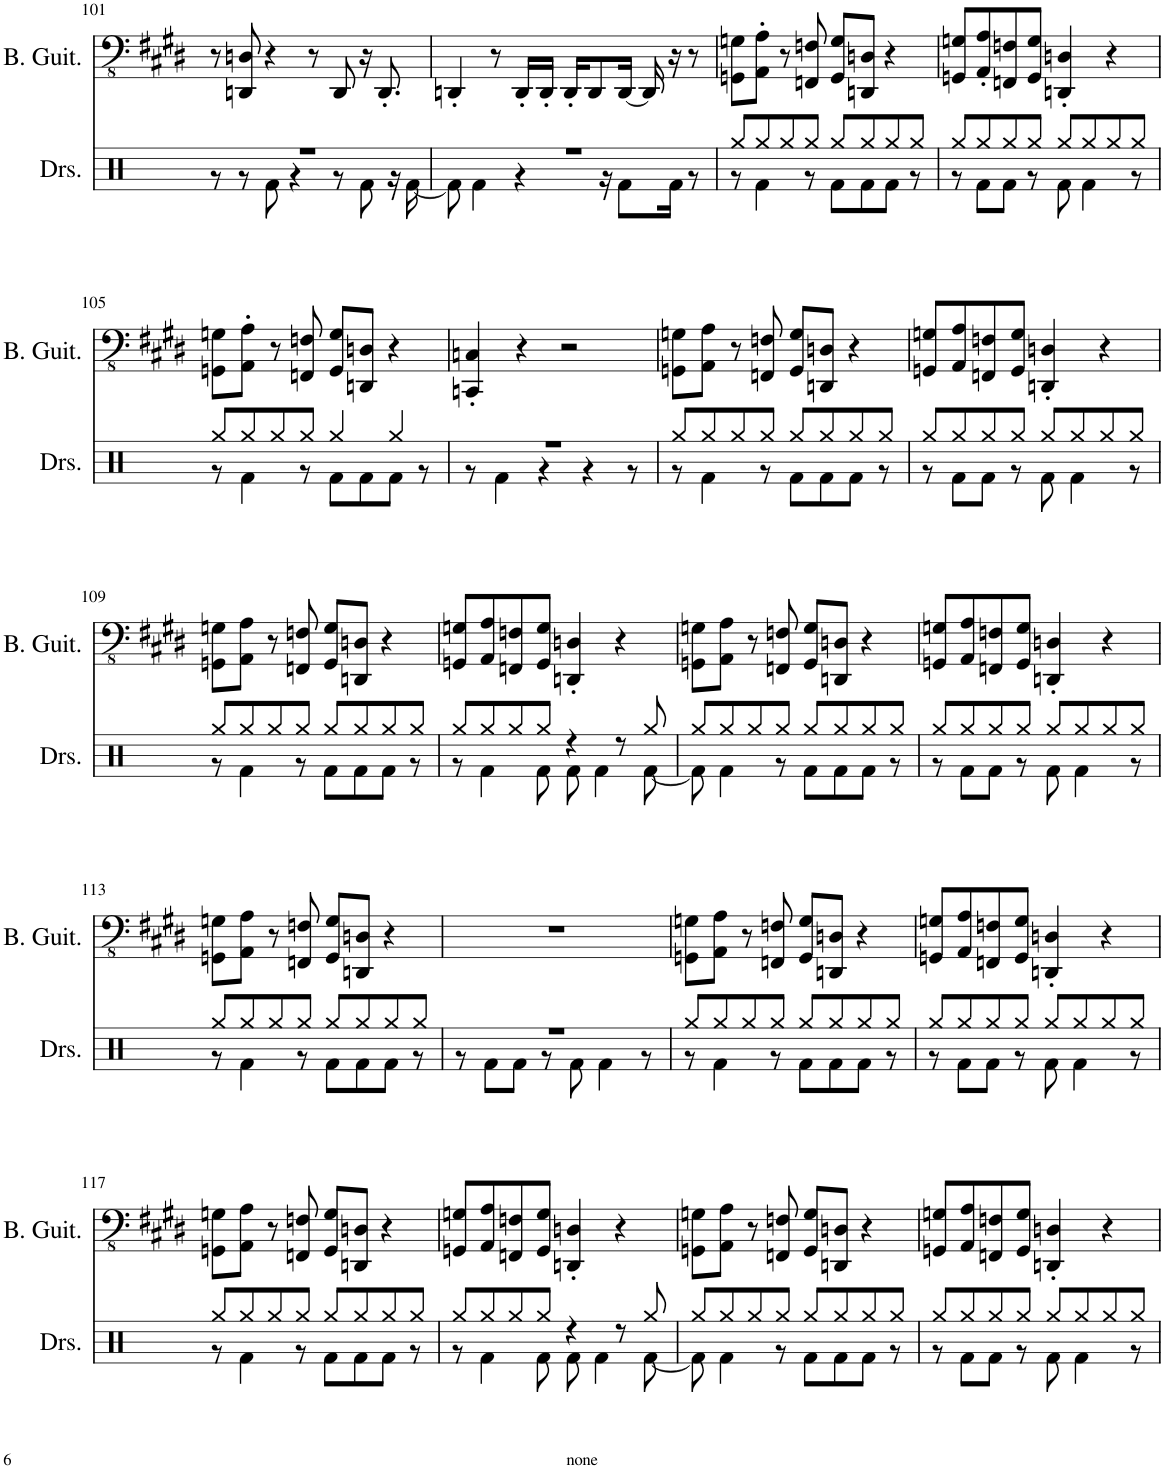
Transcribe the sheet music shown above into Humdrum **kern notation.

**kern	**kern
*part2	*part1
*staff2	*staff1
*I"Drumset	*I"Bass Guitar
*I'Drs.	*I'B. Guit.
!!LO:PB:g=z
*clefX	*clefFv4
*k[]	*k[f#c#g#d#]
*M4/4	*M4/4
=101	=101
*^	*
1r	8r	8r
.	8r	8DDDn/ 8DDn/
.	8Rf\	4r
.	4r	.
.	.	8r
.	8r	8DDD/
.	8Rf\	16r
.	.	8.DDD'/
.	16r	.
.	[16Rf\	.
=102	=102	=102
1r	8Rf\]	4DDDn'/
.	4Rf\	.
.	.	8r
.	4r	16DDD'/LL
.	.	16DDD'/JJ
.	.	16DDD'/KL
.	.	8DDD/
.	16r	.
.	8Rf\L	[16DDD/Jk
.	.	16DDD/]
.	16Rf\Jk	16r
.	8r	8r
=103	=103	=103
8Rgg/L	8r	8GGGn\ 8GGn\L
8Rgg/	4Rf\	8AAA\' 8AA\'J
8Rgg/	.	8r
8Rgg/J	8r	8FFFn/ 8FFn/
8Rgg/L	8Rf\L	8GGG/ 8GG/L
8Rgg/	8Rf\	8DDDn/ 8DDn/J
8Rgg/	8Rf\J	4r
8Rgg/J	8r	.
=104	=104	=104
8Rgg/L	8r	8GGGn/ 8GGn/L
8Rgg/	8Rf\L	8AAA/' 8AA/'
8Rgg/	8Rf\J	8FFFn/ 8FFn/
8Rgg/J	8r	8GGG/ 8GG/J
8Rgg/L	8Rf\	4DDDn/' 4DDn/'
8Rgg/	4Rf\	.
8Rgg/	.	4r
8Rgg/J	8r	.
!!LO:LB:g=z
=105	=105	=105
8Rgg/L	8r	8GGGn\ 8GGn\L
8Rgg/	4Rf\	8AAA\' 8AA\'J
8Rgg/	.	8r
8Rgg/J	8r	8FFFn/ 8FFn/
4Rgg/	8Rf\L	8GGG/ 8GG/L
.	8Rf\	8DDDn/ 8DDn/J
4Rgg/	8Rf\J	4r
.	8r	.
=106	=106	=106
1r	8r	4CCCn/' 4CCn/'
.	4Rf\	.
.	.	4r
.	4r	.
.	.	2r
.	4r	.
.	8r	.
=107	=107	=107
8Rgg/L	8r	8GGGn\ 8GGn\L
8Rgg/	4Rf\	8AAA\ 8AA\J
8Rgg/	.	8r
8Rgg/J	8r	8FFFn/ 8FFn/
8Rgg/L	8Rf\L	8GGG/ 8GG/L
8Rgg/	8Rf\	8DDDn/ 8DDn/J
8Rgg/	8Rf\J	4r
8Rgg/J	8r	.
=108	=108	=108
8Rgg/L	8r	8GGGn/ 8GGn/L
8Rgg/	8Rf\L	8AAA/ 8AA/
8Rgg/	8Rf\J	8FFFn/ 8FFn/
8Rgg/J	8r	8GGG/ 8GG/J
8Rgg/L	8Rf\	4DDDn/' 4DDn/'
8Rgg/	4Rf\	.
8Rgg/	.	4r
8Rgg/J	8r	.
!!LO:LB:g=z
=109	=109	=109
8Rgg/L	8r	8GGGn\ 8GGn\L
8Rgg/	4Rf\	8AAA\ 8AA\J
8Rgg/	.	8r
8Rgg/J	8r	8FFFn/ 8FFn/
8Rgg/L	8Rf\L	8GGG/ 8GG/L
8Rgg/	8Rf\	8DDDn/ 8DDn/J
8Rgg/	8Rf\J	4r
8Rgg/J	8r	.
=110	=110	=110
8Rgg/L	8r	8GGGn/ 8GGn/L
8Rgg/	4Rf\	8AAA/ 8AA/
8Rgg/	.	8FFFn/ 8FFn/
8Rgg/J	8Rf\	8GGG/ 8GG/J
4r	8Rf\	4DDDn/' 4DDn/'
.	4Rf\	.
8r	.	4r
8Rgg/	[8Rf\	.
=111	=111	=111
8Rgg/L	8Rf\]	8GGGn\ 8GGn\L
8Rgg/	4Rf\	8AAA\ 8AA\J
8Rgg/	.	8r
8Rgg/J	8r	8FFFn/ 8FFn/
8Rgg/L	8Rf\L	8GGG/ 8GG/L
8Rgg/	8Rf\	8DDDn/ 8DDn/J
8Rgg/	8Rf\J	4r
8Rgg/J	8r	.
=112	=112	=112
8Rgg/L	8r	8GGGn/ 8GGn/L
8Rgg/	8Rf\L	8AAA/ 8AA/
8Rgg/	8Rf\J	8FFFn/ 8FFn/
8Rgg/J	8r	8GGG/ 8GG/J
8Rgg/L	8Rf\	4DDDn/' 4DDn/'
8Rgg/	4Rf\	.
8Rgg/	.	4r
8Rgg/J	8r	.
!!LO:LB:g=z
=113	=113	=113
8Rgg/L	8r	8GGGn\ 8GGn\L
8Rgg/	4Rf\	8AAA\ 8AA\J
8Rgg/	.	8r
8Rgg/J	8r	8FFFn/ 8FFn/
8Rgg/L	8Rf\L	8GGG/ 8GG/L
8Rgg/	8Rf\	8DDDn/ 8DDn/J
8Rgg/	8Rf\J	4r
8Rgg/J	8r	.
=114	=114	=114
1r	8r	1r
.	8Rf\L	.
.	8Rf\J	.
.	8r	.
.	8Rf\	.
.	4Rf\	.
.	8r	.
=115	=115	=115
8Rgg/L	8r	8GGGn\ 8GGn\L
8Rgg/	4Rf\	8AAA\ 8AA\J
8Rgg/	.	8r
8Rgg/J	8r	8FFFn/ 8FFn/
8Rgg/L	8Rf\L	8GGG/ 8GG/L
8Rgg/	8Rf\	8DDDn/ 8DDn/J
8Rgg/	8Rf\J	4r
8Rgg/J	8r	.
=116	=116	=116
8Rgg/L	8r	8GGGn/ 8GGn/L
8Rgg/	8Rf\L	8AAA/ 8AA/
8Rgg/	8Rf\J	8FFFn/ 8FFn/
8Rgg/J	8r	8GGG/ 8GG/J
8Rgg/L	8Rf\	4DDDn/' 4DDn/'
8Rgg/	4Rf\	.
8Rgg/	.	4r
8Rgg/J	8r	.
!!LO:LB:g=z
=117	=117	=117
8Rgg/L	8r	8GGGn\ 8GGn\L
8Rgg/	4Rf\	8AAA\ 8AA\J
8Rgg/	.	8r
8Rgg/J	8r	8FFFn/ 8FFn/
8Rgg/L	8Rf\L	8GGG/ 8GG/L
8Rgg/	8Rf\	8DDDn/ 8DDn/J
8Rgg/	8Rf\J	4r
8Rgg/J	8r	.
=118	=118	=118
8Rgg/L	8r	8GGGn/ 8GGn/L
8Rgg/	4Rf\	8AAA/ 8AA/
8Rgg/	.	8FFFn/ 8FFn/
8Rgg/J	8Rf\	8GGG/ 8GG/J
4r	8Rf\	4DDDn/' 4DDn/'
.	4Rf\	.
8r	.	4r
8Rgg/	[8Rf\	.
=119	=119	=119
8Rgg/L	8Rf\]	8GGGn\ 8GGn\L
8Rgg/	4Rf\	8AAA\ 8AA\J
8Rgg/	.	8r
8Rgg/J	8r	8FFFn/ 8FFn/
8Rgg/L	8Rf\L	8GGG/ 8GG/L
8Rgg/	8Rf\	8DDDn/ 8DDn/J
8Rgg/	8Rf\J	4r
8Rgg/J	8r	.
=120	=120	=120
8Rgg/L	8r	8GGGn/ 8GGn/L
8Rgg/	8Rf\L	8AAA/ 8AA/
8Rgg/	8Rf\J	8FFFn/ 8FFn/
8Rgg/J	8r	8GGG/ 8GG/J
8Rgg/L	8Rf\	4DDDn/' 4DDn/'
8Rgg/	4Rf\	.
8Rgg/	.	4r
8Rgg/J	8r	.
*v	*v	*
=	=
*-	*-
